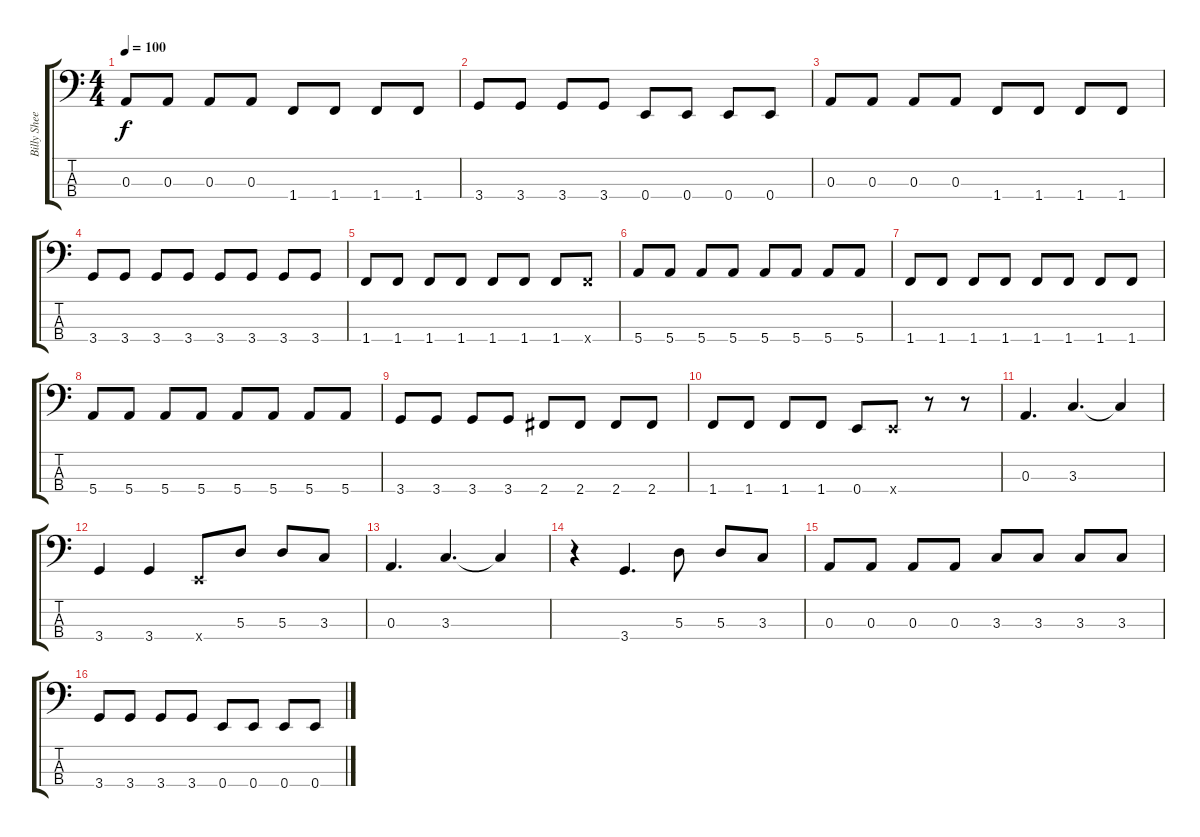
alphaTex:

\track ("Billy Sheehan" "Billy Shee") {instrument electricbassfinger}
\staff {score tabs}
\tuning (G2 D2 A1 E1) {hide}
\ts (4 4)
\tempo 100
\clef f4
\ks c
0.3.8{dy f} 0.3.8 0.3.8 0.3.8 1.4.8 1.4.8 1.4.8 1.4.8 |
3.4.8 3.4.8 3.4.8 3.4.8 0.4.8 0.4.8 0.4.8 0.4.8 |
0.3.8 0.3.8 0.3.8 0.3.8 1.4.8 1.4.8 1.4.8 1.4.8 |
3.4.8 3.4.8 3.4.8 3.4.8 3.4.8 3.4.8 3.4.8 3.4.8 |
1.4.8 1.4.8 1.4.8 1.4.8 1.4.8 1.4.8 1.4.8 1.4{x}.8 |
5.4.8 5.4.8 5.4.8 5.4.8 5.4.8 5.4.8 5.4.8 5.4.8 |
1.4.8 1.4.8 1.4.8 1.4.8 1.4.8 1.4.8 1.4.8 1.4.8 |
5.4.8 5.4.8 5.4.8 5.4.8 5.4.8 5.4.8 5.4.8 5.4.8 |
3.4.8 3.4.8 3.4.8 3.4.8 2.4.8 2.4.8 2.4.8 2.4.8 |
1.4.8 1.4.8 1.4.8 1.4.8 0.4.8 0.4{x}.8 r.8 r.8 |
0.3.4{d} 3.3.4{d} 3.3{t}.4 |
3.4.4 3.4.4 0.4{x}.8 5.3.8 5.3.8 3.3.8 |
0.3.4{d} 3.3.4{d} 3.3{t}.4 |
r.4 3.4.4{d} 5.3.8 5.3.8 3.3.8 |
0.3.8 0.3.8 0.3.8 0.3.8 3.3.8 3.3.8 3.3.8 3.3.8 |
3.4.8 3.4.8 3.4.8 3.4.8 0.4.8 0.4.8 0.4.8 0.4.8
